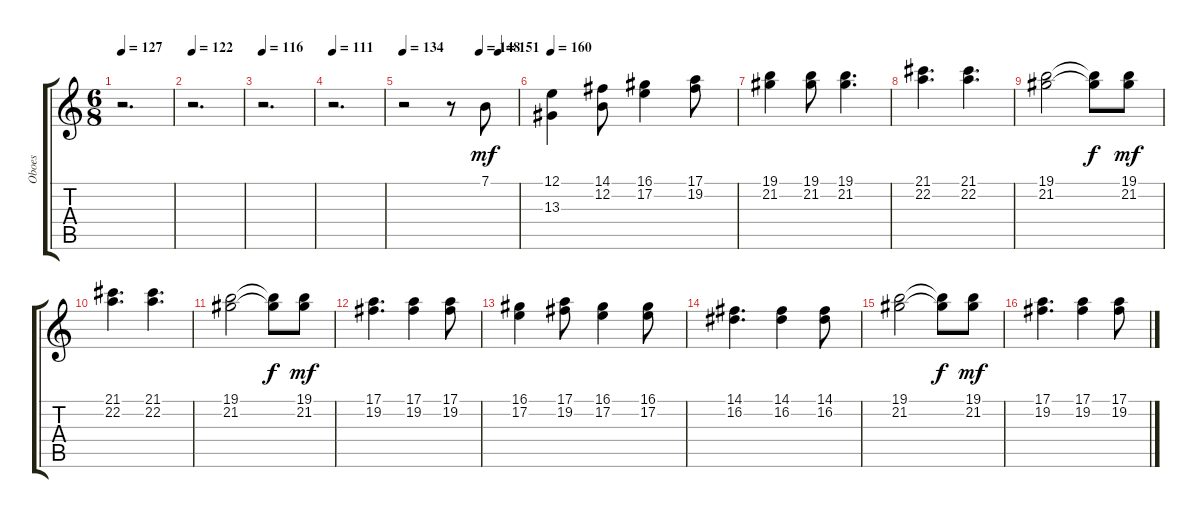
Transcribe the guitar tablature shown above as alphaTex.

\track ("Oboes" "Oboes") {instrument oboe}
\staff {score tabs}
\tuning (E4 B3 G3 D3 A2 E2) {hide}
\ts (6 8)
\tempo 127
\clef g2
\ks c
r.2{d dy mf} |
\tempo 122
r.2{d} |
\tempo 116
r.2{d} |
\tempo 111
r.2{d} |
\tempo 134
\tempo (148 0.6666666666666666)
\tempo (151 0.8333333333333334)
r.2 r.8 7.1.8 |
\tempo 160
(12.1 13.3).4 (14.1 12.2).8 (16.1 17.2).4 (17.1 19.2).8 |
(19.1 21.2).4 (19.1 21.2).8 (19.1 21.2).4{d} |
(21.1 22.2).4{d} (21.1 22.2).4{d} |
(19.1 21.2).2 (19.1{t} 21.2{t}).8{dy f} (19.1 21.2).8{dy mf} |
(21.1 22.2).4{d} (21.1 22.2).4{d} |
(19.1 21.2).2 (19.1{t} 21.2{t}).8{dy f} (19.1 21.2).8{dy mf} |
(17.1 19.2).4{d} (17.1 19.2).4 (17.1 19.2).8 |
(16.1 17.2).4 (17.1 19.2).8 (16.1 17.2).4 (16.1 17.2).8 |
(14.1 16.2).4{d} (14.1 16.2).4 (14.1 16.2).8 |
(19.1 21.2).2 (19.1{t} 21.2{t}).8{dy f} (19.1 21.2).8{dy mf} |
(17.1 19.2).4{d} (17.1 19.2).4 (17.1 19.2).8
